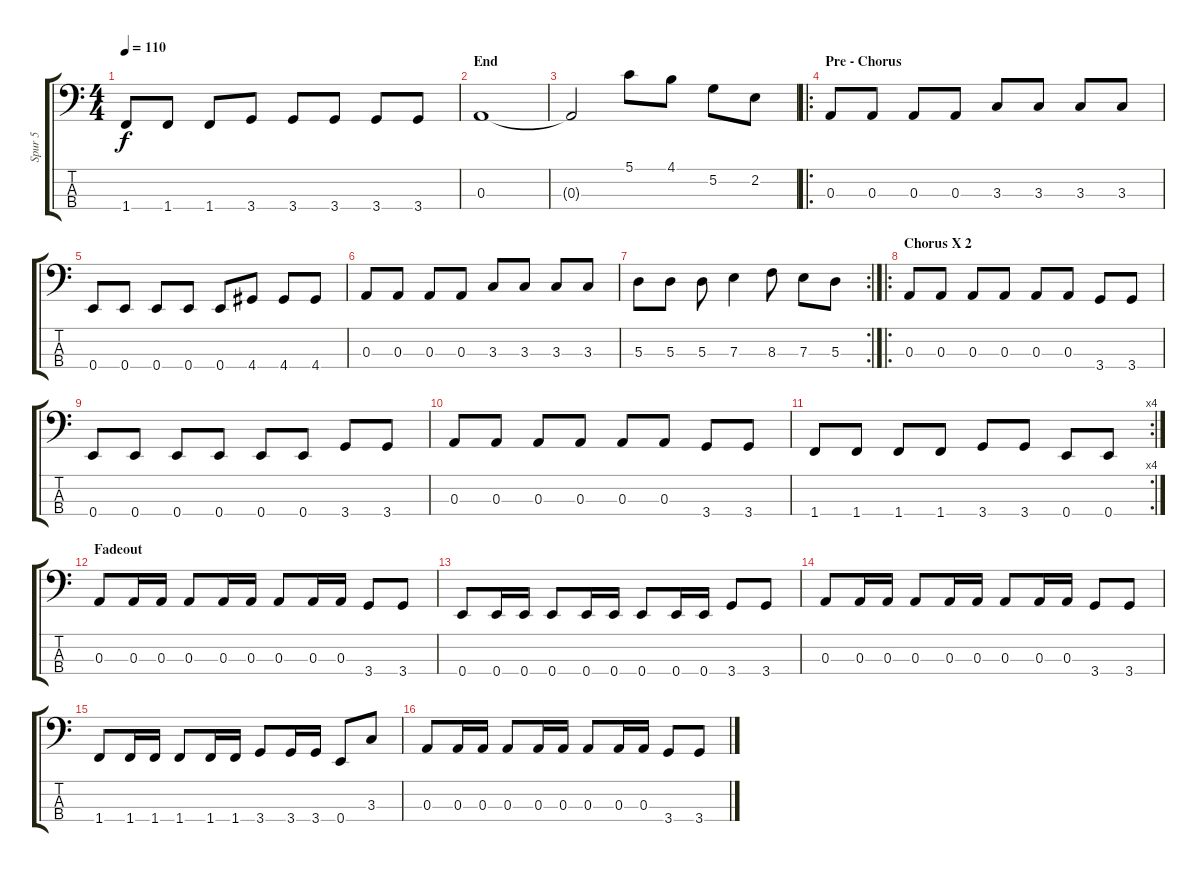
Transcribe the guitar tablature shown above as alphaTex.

\track ("Spur 5" "Spur 5") {instrument electricbassfinger}
\staff {score tabs}
\tuning (G2 D2 A1 E1) {hide}
\ts (4 4)
\tempo 110
\clef f4
\ks c
1.4.8{dy f} 1.4.8 1.4.8 3.4.8 3.4.8 3.4.8 3.4.8 3.4.8 |
\section ("" "End")
0.3.1 |
0.3{t}.2 5.1.8 4.1.8 5.2.8 2.2.8 |
\ro
\section ("" "Pre - Chorus")
0.3.8 0.3.8 0.3.8 0.3.8 3.3.8 3.3.8 3.3.8 3.3.8 |
0.4.8 0.4.8 0.4.8 0.4.8 0.4.8 4.4.8 4.4.8 4.4.8 |
0.3.8 0.3.8 0.3.8 0.3.8 3.3.8 3.3.8 3.3.8 3.3.8 |
\rc 2
5.3.8 5.3.8 5.3.8 7.3.4 8.3.8 7.3.8 5.3.8 |
\ro
\section ("" "Chorus X 2")
0.3.8 0.3.8 0.3.8 0.3.8 0.3.8 0.3.8 3.4.8 3.4.8 |
0.4.8 0.4.8 0.4.8 0.4.8 0.4.8 0.4.8 3.4.8 3.4.8 |
0.3.8 0.3.8 0.3.8 0.3.8 0.3.8 0.3.8 3.4.8 3.4.8 |
\rc 4
1.4.8 1.4.8 1.4.8 1.4.8 3.4.8 3.4.8 0.4.8 0.4.8 |
\section ("" "Fadeout")
0.3.8 0.3.16 0.3.16 0.3.8 0.3.16 0.3.16 0.3.8 0.3.16 0.3.16 3.4.8 3.4.8 |
0.4.8 0.4.16 0.4.16 0.4.8 0.4.16 0.4.16 0.4.8 0.4.16 0.4.16 3.4.8 3.4.8 |
0.3.8 0.3.16 0.3.16 0.3.8 0.3.16 0.3.16 0.3.8 0.3.16 0.3.16 3.4.8 3.4.8 |
1.4.8 1.4.16 1.4.16 1.4.8 1.4.16 1.4.16 3.4.8 3.4.16 3.4.16 0.4.8 3.3.8 |
0.3.8 0.3.16 0.3.16 0.3.8 0.3.16 0.3.16 0.3.8 0.3.16 0.3.16 3.4.8 3.4.8
